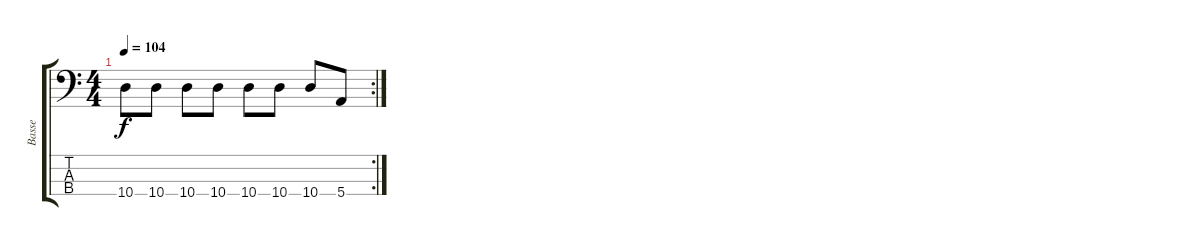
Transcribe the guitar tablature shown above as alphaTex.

\track ("Basse" "Basse") {instrument electricbasspick}
\staff {score tabs}
\tuning (G2 D2 A1 E1) {hide}
\rc 2
\ts (4 4)
\tempo 104
\clef f4
\ks c
10.4.8{dy f} 10.4.8 10.4.8 10.4.8 10.4.8 10.4.8 10.4.8 5.4.8
